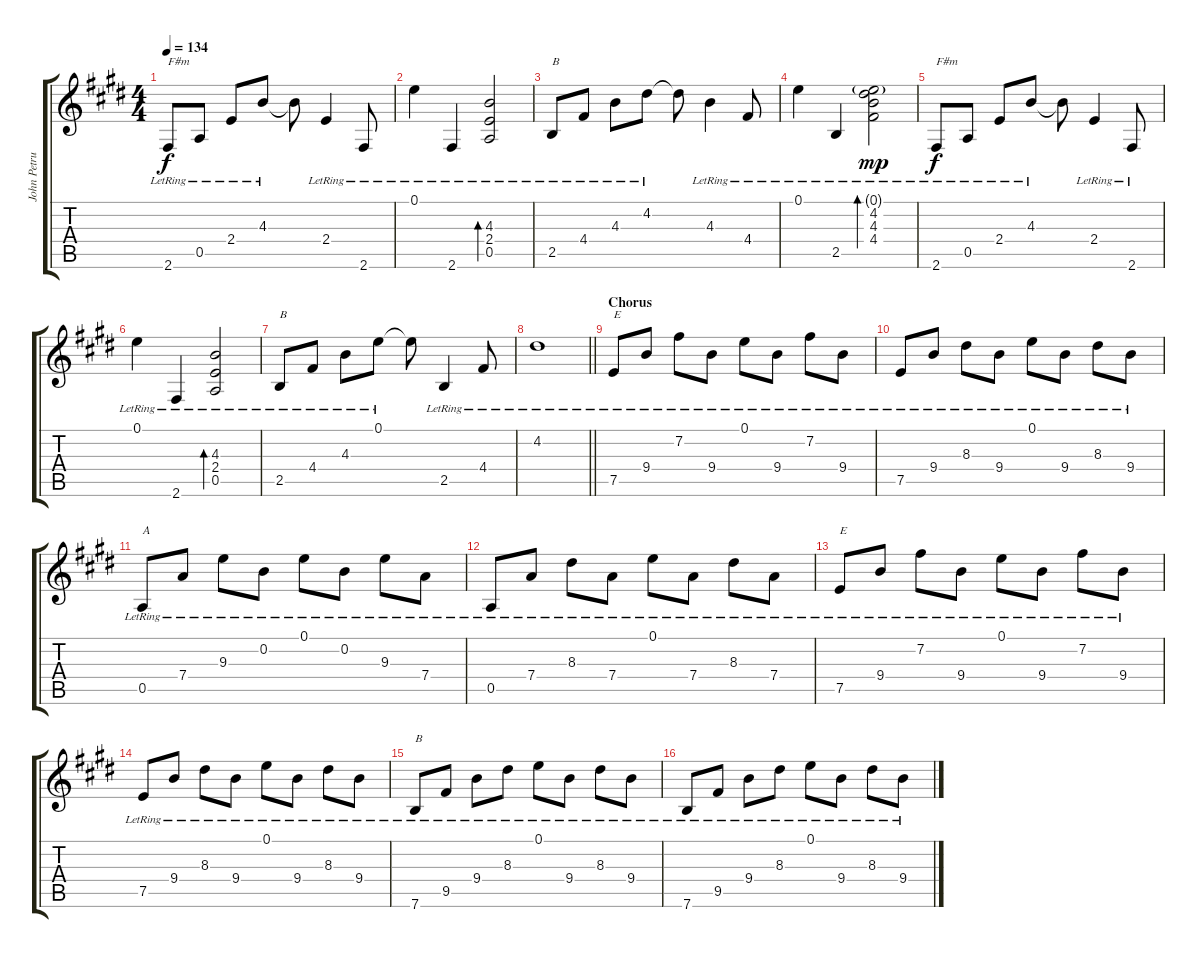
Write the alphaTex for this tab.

\track ("John Petrucci" "John Petru") {instrument acousticguitarsteel}
\staff {score tabs}
\tuning (E4 B3 G3 D3 A2 E2) {hide}
\ts (4 4)
\tempo 134
\clef g2
\ks e
2.6{lr}.8{txt "F#m" dy f} 0.5{lr}.8 2.4{lr}.8 4.3{lr}.8 4.3{t}.8 2.4{lr}.4 2.6{lr}.8 |
0.1{lr}.4 2.6{lr}.4 (4.3 2.4 0.5{lr}).2{bd 120} |
2.5{lr}.8{txt "B"} 4.4{lr}.8 4.3{lr}.8 4.2{lr}.8 4.2{t}.8 4.3{lr}.4 4.4{lr}.8 |
0.1{lr}.4 2.5{lr}.4 (0.1{g} 4.2{lr} 4.3 4.4).2{bd 120 dy mp} |
2.6{lr}.8{txt "F#m" dy f} 0.5{lr}.8 2.4{lr}.8 4.3{lr}.8 4.3{t}.8 2.4{lr}.4 2.6{lr}.8 |
0.1{lr}.4 2.6{lr}.4 (4.3{lr} 2.4{lr} 0.5{lr}).2{bd 120} |
2.5{lr}.8{txt "B"} 4.4{lr}.8 4.3{lr}.8 0.1{lr}.8 0.1{t}.8 2.5{lr}.4 4.4{lr}.8 |
\barLineRight lightlight
4.2{lr}.1 |
\section ("" "Chorus")
7.5{lr}.8{txt "E"} 9.4{lr}.8 7.2{lr}.8 9.4{lr}.8 0.1{lr}.8 9.4{lr}.8 7.2{lr}.8 9.4{lr}.8 |
7.5{lr}.8 9.4{lr}.8 8.3{lr}.8 9.4{lr}.8 0.1{lr}.8 9.4{lr}.8 8.3{lr}.8 9.4{lr}.8 |
0.5{lr}.8{txt "A"} 7.4{lr}.8 9.3{lr}.8 0.2{lr}.8 0.1{lr}.8 0.2{lr}.8 9.3{lr}.8 7.4{lr}.8 |
0.5{lr}.8 7.4{lr}.8 8.3{lr}.8 7.4{lr}.8 0.1{lr}.8 7.4{lr}.8 8.3{lr}.8 7.4{lr}.8 |
7.5{lr}.8{txt "E"} 9.4{lr}.8 7.2{lr}.8 9.4{lr}.8 0.1{lr}.8 9.4{lr}.8 7.2{lr}.8 9.4{lr}.8 |
7.5{lr}.8 9.4{lr}.8 8.3{lr}.8 9.4{lr}.8 0.1{lr}.8 9.4{lr}.8 8.3{lr}.8 9.4{lr}.8 |
7.6{lr}.8{txt "B"} 9.5{lr}.8 9.4{lr}.8 8.3{lr}.8 0.1{lr}.8 9.4{lr}.8 8.3{lr}.8 9.4{lr}.8 |
7.6{lr}.8 9.5{lr}.8 9.4{lr}.8 8.3{lr}.8 0.1{lr}.8 9.4{lr}.8 8.3{lr}.8 9.4{lr}.8
